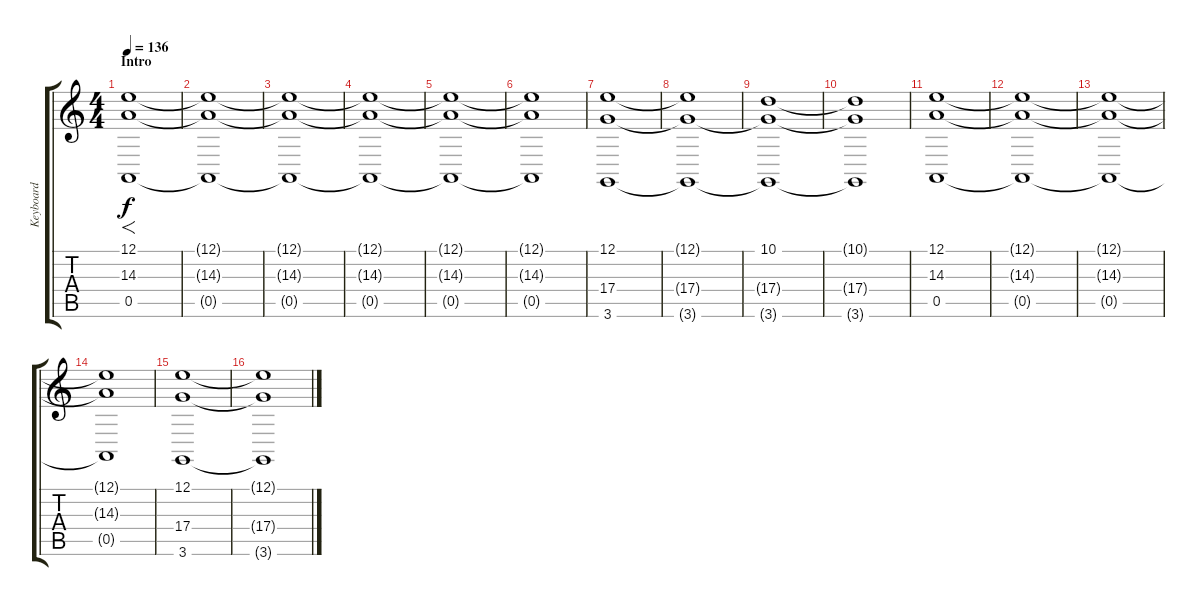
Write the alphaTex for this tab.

\track ("Keyboard" "Keyboard") {instrument choiraahs}
\staff {score tabs}
\tuning (E4 B3 G3 D3 A2 E2) {hide}
\ts (4 4)
\section ("" "Intro")
\tempo 136
\clef g2
\ks c
(12.1 14.3 0.5).1{f dy f instrument choiraahs} |
(12.1{t} 14.3{t} 0.5{t}).1 |
(12.1{t} 14.3{t} 0.5{t}).1 |
(12.1{t} 14.3{t} 0.5{t}).1 |
(12.1{t} 14.3{t} 0.5{t}).1 |
(12.1{t} 14.3{t} 0.5{t}).1 |
(12.1 17.4 3.6).1 |
(12.1{t} 17.4{t} 3.6{t}).1 |
(10.1 17.4{t} 3.6{t}).1 |
(10.1{t} 17.4{t} 3.6{t}).1 |
(12.1 14.3 0.5).1 |
(12.1{t} 14.3{t} 0.5{t}).1 |
(12.1{t} 14.3{t} 0.5{t}).1 |
(12.1{t} 14.3{t} 0.5{t}).1 |
(12.1 17.4 3.6).1 |
(12.1{t} 17.4{t} 3.6{t}).1
